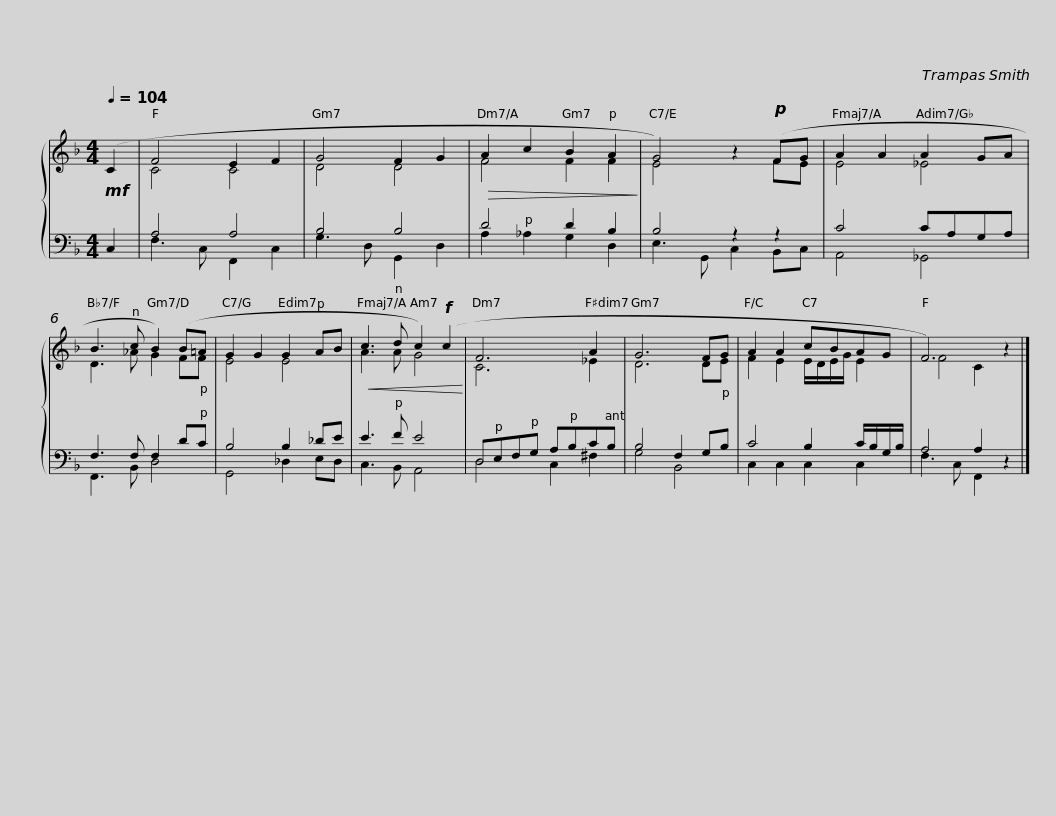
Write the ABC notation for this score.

X:1
%%score { ( 1 3 ) | ( 2 4 ) }
L:1/8
Q:1/4=104
M:4/4
I:linebreak $
K:F
V:1 treble
V:3 treble
V:2 bass
V:4 bass
V:1
!mf! (C2 | F4 E2 F2 | G4 F2 G2 |!>(! A2 c2 B2 A2!>)! | G4) z2!p! (FG |$ %5
 A2 A2 A2 GA | B3 c B2) (B=A | G2 G2 G2 AB |!<(! c3 d c2)!f! (c2!<)! |$ F6 A2 | %10
 G6 FG | A2 A2 cBAG | F6) z2 |] %13
V:2
 C,2 | A,4 A,4 | B,4 B,4 | D4 D2 B,2 | B,4 z2 z2 |$ %5
 C4 CA,G,A, | F,3 F, F,2 DC | B,4 B,2 _DE | E3 F E4 |$ D,E,F,G, A,B,CB, | %10
 B,4 F,2 G,B, | C4 B,2 C/B,/G,/B,/ | A,4 A,2 z2 |] %13
V:3
 x2 | C4 C4 | D4 D4 | F4 F2 F2 | E4 z2 FE |$ %5
 E4 _E4 | D3 _A G2 FF | E4 E4 | A3 A G4 |$ C6 _E2 | %10
 D6 DE | F2 E2 E/D/E/G/ E2 | F4 C2 z2 |] %13
V:4
 x2 | F,3 C, F,,2 C,2 | G,3 D, G,,2 D,2 | A,2 _A,2 G,2 D,2 | E,3 G,, C,2 B,,C, |$ %5
 A,,4 _G,,4 | F,,3 B,, D,4 | G,,4 _D,2 E,D, | C,3 B,, A,,4 |$ D,4 C,2 ^F,2 | %10
 G,4 B,,4 | C,2 C,2 C,2 C,2 | F,3 C, F,,2 z2 |] %13
